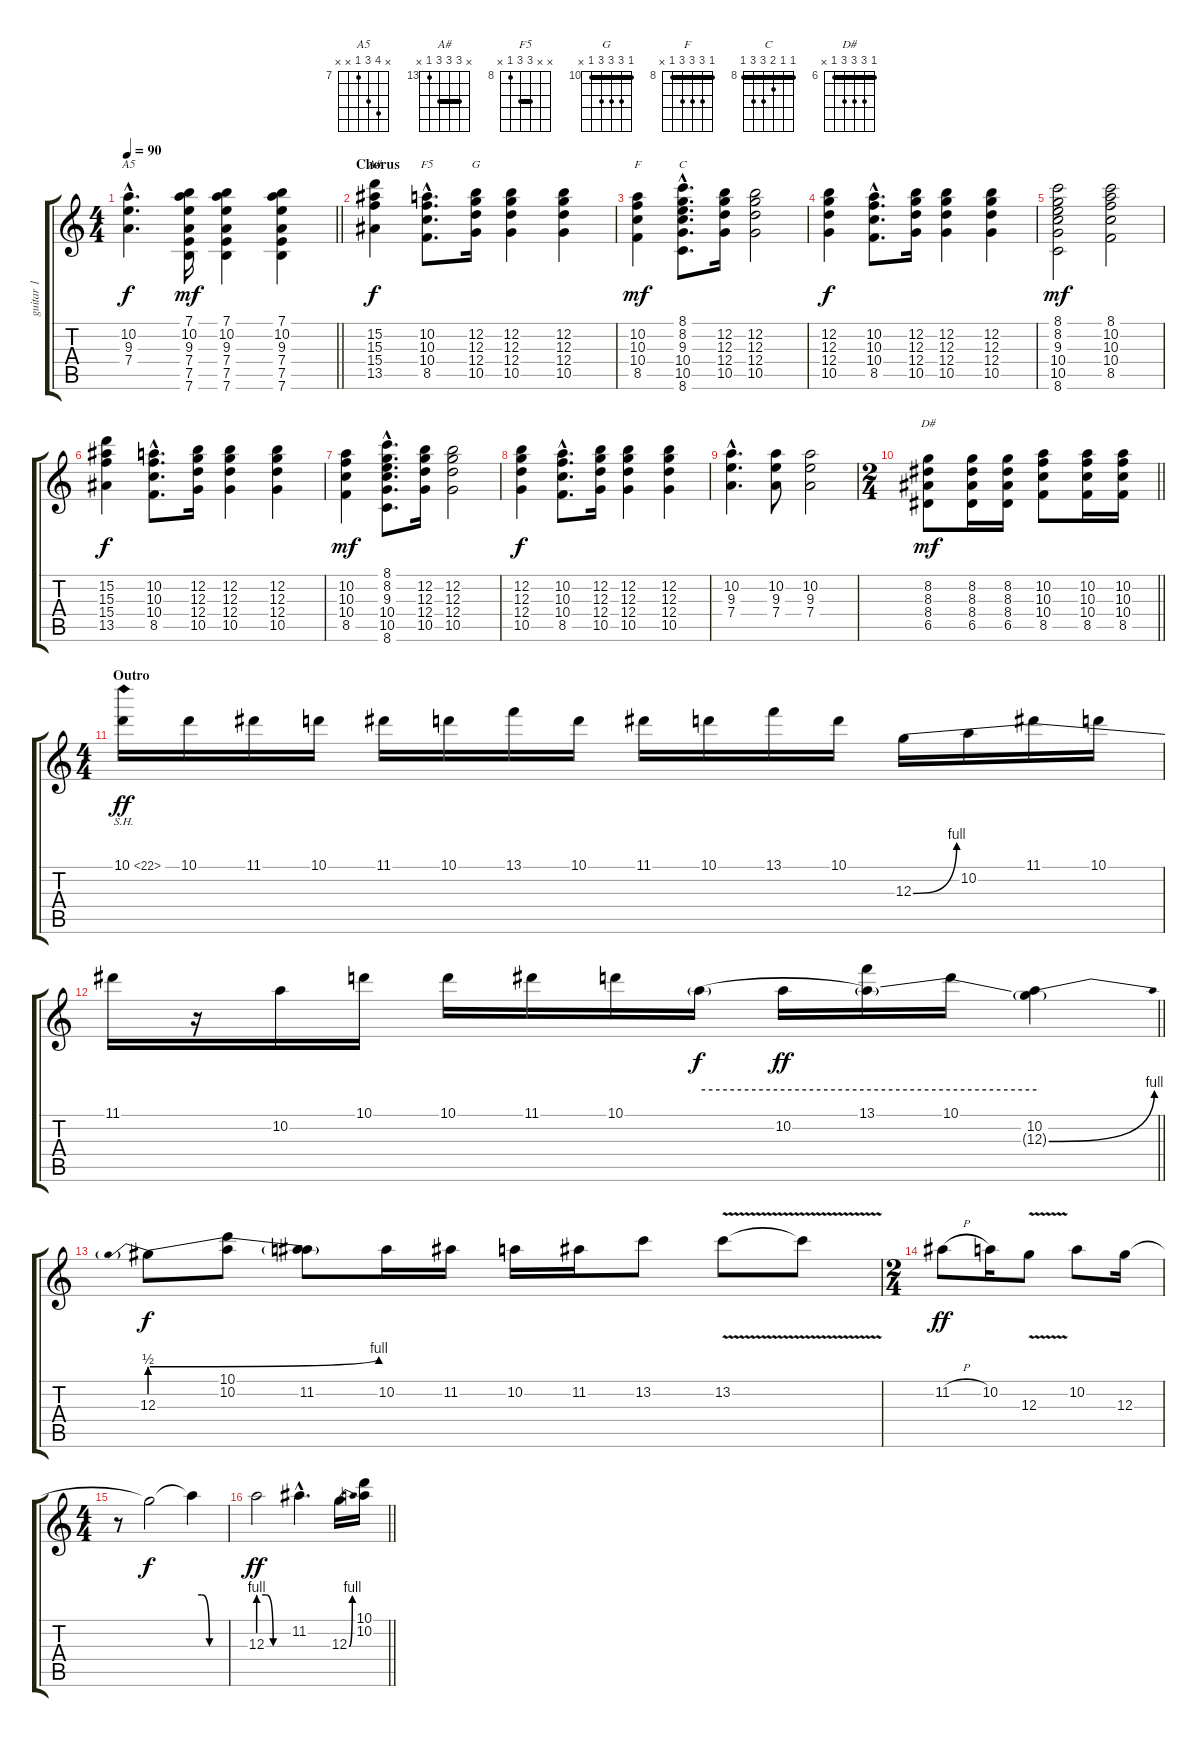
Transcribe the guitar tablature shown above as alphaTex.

\track ("guitar 1" "guitar 1") {instrument distortionguitar}
\staff {score tabs}
\tuning (E4 B3 G3 D3 A2 E2) {hide}
\chord ("A5" x 10 9 7 x x) {firstfret 7}
\chord ("A#" x 15 15 15 13 x) {firstfret 13 barre 15}
\chord ("F5" x x 10 10 8 x) {firstfret 8 barre 10}
\chord ("G" 10 12 12 12 10 x) {firstfret 10 barre 10}
\chord ("F" 8 10 10 10 8 x) {firstfret 8 barre 8}
\chord ("C" 8 8 9 10 10 8) {firstfret 8 barre 8}
\chord ("D#" 6 8 8 8 6 x) {firstfret 6 barre 6}
\ts (4 4)
\tempo 90
\clef g2
\barLineRight lightlight
\ks c
(10.2{hac} 9.3{hac} 7.4{hac}).4{d ch "A5" dy f} (7.1 10.2 9.3 7.4 7.5 7.6).16{dy mf} (7.1 10.2 9.3 7.4 7.5 7.6).4 (7.1 10.2 9.3 7.4 7.5 7.6).4 |
\section ("" "Chorus")
(15.2 15.3 15.4 13.5).4{ch "A#" dy f} (10.2{hac} 10.3{hac} 10.4{hac} 8.5{hac}).8{d ch "F5"} (12.2 12.3 12.4 10.5).16{ch "G"} (12.2 12.3 12.4 10.5).4 (12.2 12.3 12.4 10.5).4 |
(10.2 10.3 10.4 8.5).4{ch "F" dy mf} (8.1{hac} 8.2{hac} 9.3{hac} 10.4{hac} 10.5{hac} 8.6{hac}).8{d ch "C"} (12.2 12.3 12.4 10.5).16 (12.2 12.3 12.4 10.5).2 |
(12.2 12.3 12.4 10.5).4{dy f} (10.2{hac} 10.3{hac} 10.4{hac} 8.5{hac}).8{d} (12.2 12.3 12.4 10.5).16 (12.2 12.3 12.4 10.5).4 (12.2 12.3 12.4 10.5).4 |
(8.1 8.2 9.3 10.4 10.5 8.6).2{dy mf} (8.1 10.2 10.3 10.4 8.5).2 |
(15.2 15.3 15.4 13.5).4{dy f} (10.2{hac} 10.3{hac} 10.4{hac} 8.5{hac}).8{d} (12.2 12.3 12.4 10.5).16 (12.2 12.3 12.4 10.5).4 (12.2 12.3 12.4 10.5).4 |
(10.2 10.3 10.4 8.5).4{dy mf} (8.1{hac} 8.2{hac} 9.3{hac} 10.4{hac} 10.5{hac} 8.6{hac}).8{d} (12.2 12.3 12.4 10.5).16 (12.2 12.3 12.4 10.5).2 |
(12.2 12.3 12.4 10.5).4{dy f} (10.2{hac} 10.3{hac} 10.4{hac} 8.5{hac}).8{d} (12.2 12.3 12.4 10.5).16 (12.2 12.3 12.4 10.5).4 (12.2 12.3 12.4 10.5).4 |
(10.2{hac} 9.3{hac} 7.4{hac}).4{d} (10.2 9.3 7.4).8 (10.2 9.3 7.4).2 |
\ts (2 4)
\barLineRight lightlight
(8.2 8.3 8.4 6.5).8{ch "D#" dy mf} (8.2 8.3 8.4 6.5).16 (8.2 8.3 8.4 6.5).16 (10.2 10.3 10.4 8.5).8 (10.2 10.3 10.4 8.5).16 (10.2 10.3 10.4 8.5).16 |
\ts (4 4)
\section ("" "Outro")
10.1{sh 12}.16{dy ff} 10.1.16 11.1.16 10.1.16 11.1.16 10.1.16 13.1.16 10.1.16 11.1.16 10.1.16 13.1.16 10.1.16 12.3{be (bend 0 0 60 4)}.16 10.2.16 11.1.16 10.1.16 |
\barLineRight lightlight
11.1.16 r.16 10.2.16 10.1.16 10.1.16 11.1.16 10.1.16 12.3{be (hold 0 4 60 4) t}.16{dy f} 10.2.16{dy ff} (13.1 12.3{t}).16 10.1.16 (10.2 12.3{be (bend 0 0 60 4) t}).4 |
12.3{be (prebendbend 0 2 60 4)}.8{dy f} (10.1 10.2).8 (11.2 12.3{t}).8 10.2.16 11.2.16 10.2.16 11.2.16 13.2.8 13.2{v}.8 13.2{t}.8 |
\ts (2 4)
11.2{h}.8{dy ff} 10.2.16 12.3{v}.8 10.2.8 12.3.16 |
\ts (4 4)
r.8 12.3{t}.2{dy f} 12.3{be (custom 0 4 15 4 30 0 60 0) t}.4 |
\barLineRight lightlight
12.3{be (custom 0 4 15 4 30 0 60 0)}.2{dy ff} 11.2{hac}.4{d} 12.3{be (bend 0 0 60 4)}.16 (10.1 10.2).16
